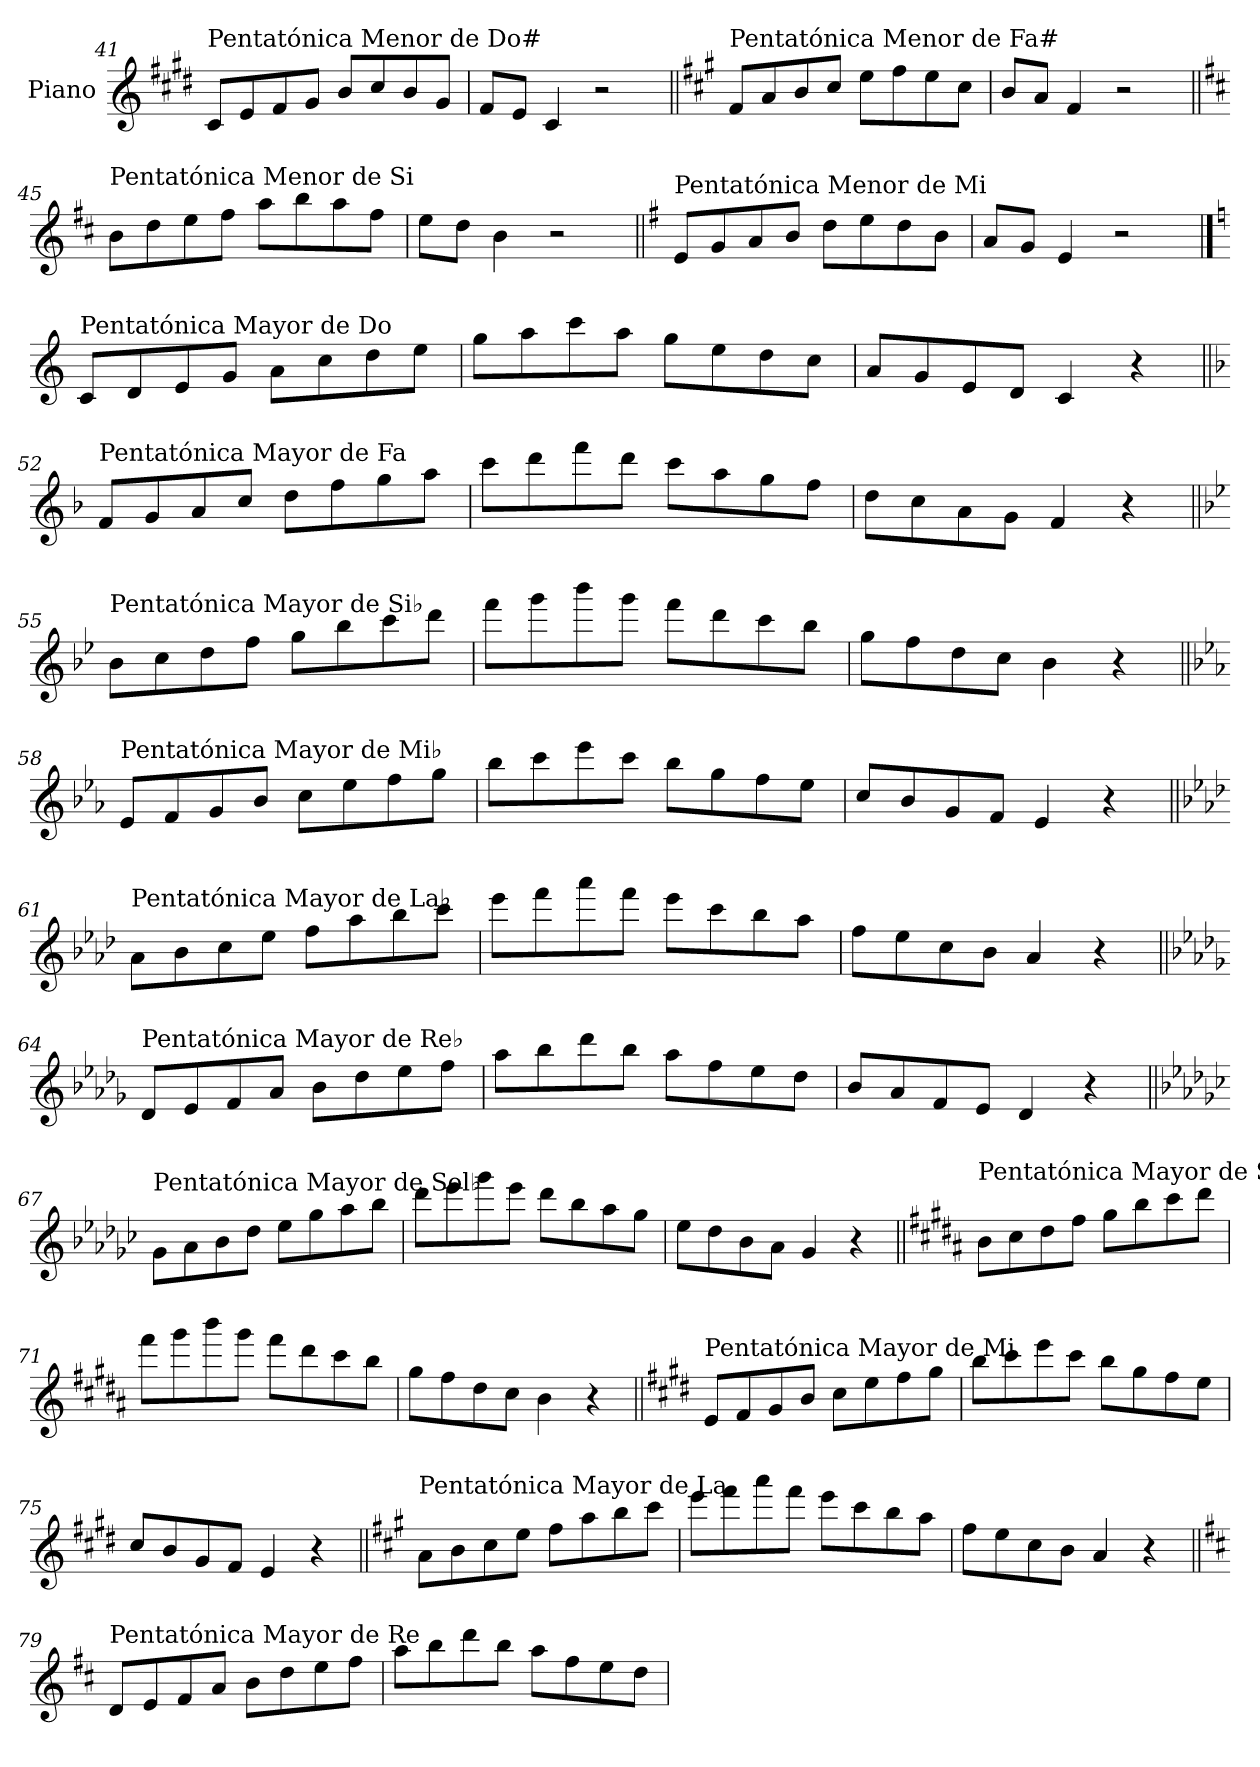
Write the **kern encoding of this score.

**kern
*part1
*staff1
*I"Piano
*I'Pno.
!!LO:LB:g=z
*clefG2
*k[f#c#g#d#]
=41
!LO:TX:a:t=Pentatónica Menor de Do#
8c#/L
8e/
8f#/
8g#/J
8b/L
8cc#/
8b/
8g#/J
=42
8f#/L
8e/J
4c#/
2r
=43||
*k[f#c#g#]
!LO:TX:a:t=Pentatónica Menor de Fa#
8f#/L
8a/
8b/
8cc#/J
8ee\L
8ff#\
8ee\
8cc#\J
=44
8b/L
8a/J
4f#/
2r
!!LO:LB:g=z
=45||
*k[f#c#]
!LO:TX:a:t=Pentatónica Menor de Si
8b\L
8dd\
8ee\
8ff#\J
8aa\L
8bb\
8aa\
8ff#\J
=46
8ee\L
8dd\J
4b\
2r
=47||
*k[f#]
!LO:TX:a:t=Pentatónica Menor de Mi
8e/L
8g/
8a/
8b/J
8dd\L
8ee\
8dd\
8b\J
=48
8a/L
8g/J
4e/
2r
!!LO:PB:g=z
==49
*k[]
!LO:TX:a:t=Pentatónica Mayor de Do
8c/L
8d/
8e/
8g/J
8a\L
8cc\
8dd\
8ee\J
=50
8gg\L
8aa\
8ccc\
8aa\J
8gg\L
8ee\
8dd\
8cc\J
=51
8a/L
8g/
8e/
8d/J
4c/
4r
=52||
*k[b-]
!LO:TX:a:t=Pentatónica Mayor de Fa
8f/L
8g/
8a/
8cc/J
8dd\L
8ff\
8gg\
8aa\J
=53
8ccc\L
8ddd\
8fff\
8ddd\J
8ccc\L
8aa\
8gg\
8ff\J
=54
8dd\L
8cc\
8a\
8g\J
4f/
4r
!!LO:LB:g=z
=55||
*k[b-e-]
!LO:TX:a:t=Pentatónica Mayor de Si♭
8b-\L
8cc\
8dd\
8ff\J
8gg\L
8bb-\
8ccc\
8ddd\J
=56
8fff\L
8ggg\
8bbb-\
8ggg\J
8fff\L
8ddd\
8ccc\
8bb-\J
=57
8gg\L
8ff\
8dd\
8cc\J
4b-\
4r
=58||
*k[b-e-a-]
!LO:TX:a:t=Pentatónica Mayor de Mi♭
8e-/L
8f/
8g/
8b-/J
8cc\L
8ee-\
8ff\
8gg\J
=59
8bb-\L
8ccc\
8eee-\
8ccc\J
8bb-\L
8gg\
8ff\
8ee-\J
=60
8cc/L
8b-/
8g/
8f/J
4e-/
4r
!!LO:LB:g=z
=61||
*k[b-e-a-d-]
!LO:TX:a:t=Pentatónica Mayor de La♭
8a-\L
8b-\
8cc\
8ee-\J
8ff\L
8aa-\
8bb-\
8ccc\J
=62
8eee-\L
8fff\
8aaa-\
8fff\J
8eee-\L
8ccc\
8bb-\
8aa-\J
=63
8ff\L
8ee-\
8cc\
8b-\J
4a-/
4r
=64||
*k[b-e-a-d-g-]
!LO:TX:a:t=Pentatónica Mayor de Re♭
8d-/L
8e-/
8f/
8a-/J
8b-\L
8dd-\
8ee-\
8ff\J
=65
8aa-\L
8bb-\
8ddd-\
8bb-\J
8aa-\L
8ff\
8ee-\
8dd-\J
=66
8b-/L
8a-/
8f/
8e-/J
4d-/
4r
!!LO:LB:g=z
=67||
*k[b-e-a-d-g-c-]
!LO:TX:a:t=Pentatónica Mayor de Sol♭
8g-\L
8a-\
8b-\
8dd-\J
8ee-\L
8gg-\
8aa-\
8bb-\J
=68
8ddd-\L
8eee-\
8ggg-\
8eee-\J
8ddd-\L
8bb-\
8aa-\
8gg-\J
=69
8ee-\L
8dd-\
8b-\
8a-\J
4g-/
4r
=70||
*k[f#c#g#d#a#]
!LO:TX:a:t=Pentatónica Mayor de Si
8b\L
8cc#\
8dd#\
8ff#\J
8gg#\L
8bb\
8ccc#\
8ddd#\J
=71
8fff#\L
8ggg#\
8bbb\
8ggg#\J
8fff#\L
8ddd#\
8ccc#\
8bb\J
=72
8gg#\L
8ff#\
8dd#\
8cc#\J
4b\
4r
!!LO:LB:g=z
=73||
*k[f#c#g#d#]
!LO:TX:a:t=Pentatónica Mayor de Mi
8e/L
8f#/
8g#/
8b/J
8cc#\L
8ee\
8ff#\
8gg#\J
=74
8bb\L
8ccc#\
8eee\
8ccc#\J
8bb\L
8gg#\
8ff#\
8ee\J
=75
8cc#/L
8b/
8g#/
8f#/J
4e/
4r
=76||
*k[f#c#g#]
!LO:TX:a:t=Pentatónica Mayor de La
8a\L
8b\
8cc#\
8ee\J
8ff#\L
8aa\
8bb\
8ccc#\J
=77
8eee\L
8fff#\
8aaa\
8fff#\J
8eee\L
8ccc#\
8bb\
8aa\J
=78
8ff#\L
8ee\
8cc#\
8b\J
4a/
4r
!!LO:LB:g=z
=79||
*k[f#c#]
!LO:TX:a:t=Pentatónica Mayor de Re
8d/L
8e/
8f#/
8a/J
8b\L
8dd\
8ee\
8ff#\J
=80
8aa\L
8bb\
8ddd\
8bb\J
8aa\L
8ff#\
8ee\
8dd\J
=
*-
